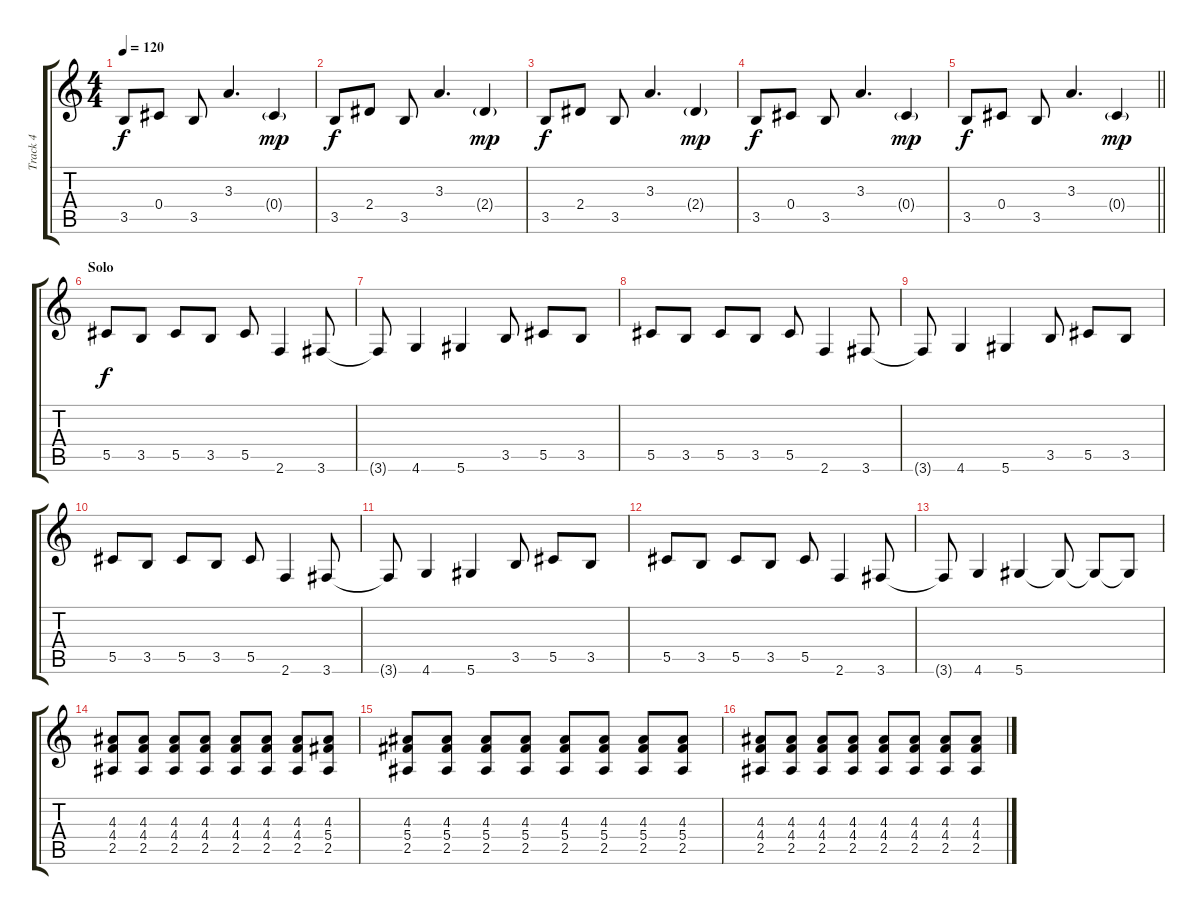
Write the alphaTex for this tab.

\track ("Track 4" "Track 4") {instrument overdrivenguitar}
\staff {score tabs}
\tuning (Eb4 Bb3 Gb3 Db3 Ab2 Eb2) {hide}
\ts (4 4)
\tempo 120
\clef g2
\ks c
3.5.8{dy f} 0.4.8 3.5.8 3.3.4{d} 0.4{g}.4{dy mp} |
3.5.8{dy f} 2.4.8 3.5.8 3.3.4{d} 2.4{g}.4{dy mp} |
3.5.8{dy f} 2.4.8 3.5.8 3.3.4{d} 2.4{g}.4{dy mp} |
3.5.8{dy f} 0.4.8 3.5.8 3.3.4{d} 0.4{g}.4{dy mp} |
\barLineRight lightlight
3.5.8{dy f} 0.4.8 3.5.8 3.3.4{d} 0.4{g}.4{dy mp} |
\section ("" "Solo")
5.5.8{dy f} 3.5.8 5.5.8 3.5.8 5.5.8 2.6.4 3.6.8 |
3.6{t}.8 4.6.4 5.6.4 3.5.8 5.5.8 3.5.8 |
5.5.8 3.5.8 5.5.8 3.5.8 5.5.8 2.6.4 3.6.8 |
3.6{t}.8 4.6.4 5.6.4 3.5.8 5.5.8 3.5.8 |
5.5.8 3.5.8 5.5.8 3.5.8 5.5.8 2.6.4 3.6.8 |
3.6{t}.8 4.6.4 5.6.4 3.5.8 5.5.8 3.5.8 |
5.5.8 3.5.8 5.5.8 3.5.8 5.5.8 2.6.4 3.6.8 |
3.6{t}.8 4.6.4 5.6.4 5.6{t}.8 5.6{t}.8 5.6{t}.8 |
(4.3 4.4 2.5).8 (4.3 4.4 2.5).8 (4.3 4.4 2.5).8 (4.3 4.4 2.5).8 (4.3 4.4 2.5).8 (4.3 4.4 2.5).8 (4.3 4.4 2.5).8 (4.3 5.4 2.5).8 |
(4.3 5.4 2.5).8 (4.3 5.4 2.5).8 (4.3 5.4 2.5).8 (4.3 5.4 2.5).8 (4.3 5.4 2.5).8 (4.3 5.4 2.5).8 (4.3 5.4 2.5).8 (4.3 5.4 2.5).8 |
(4.3 4.4 2.5).8 (4.3 4.4 2.5).8 (4.3 4.4 2.5).8 (4.3 4.4 2.5).8 (4.3 4.4 2.5).8 (4.3 4.4 2.5).8 (4.3 4.4 2.5).8 (4.3 4.4 2.5).8
